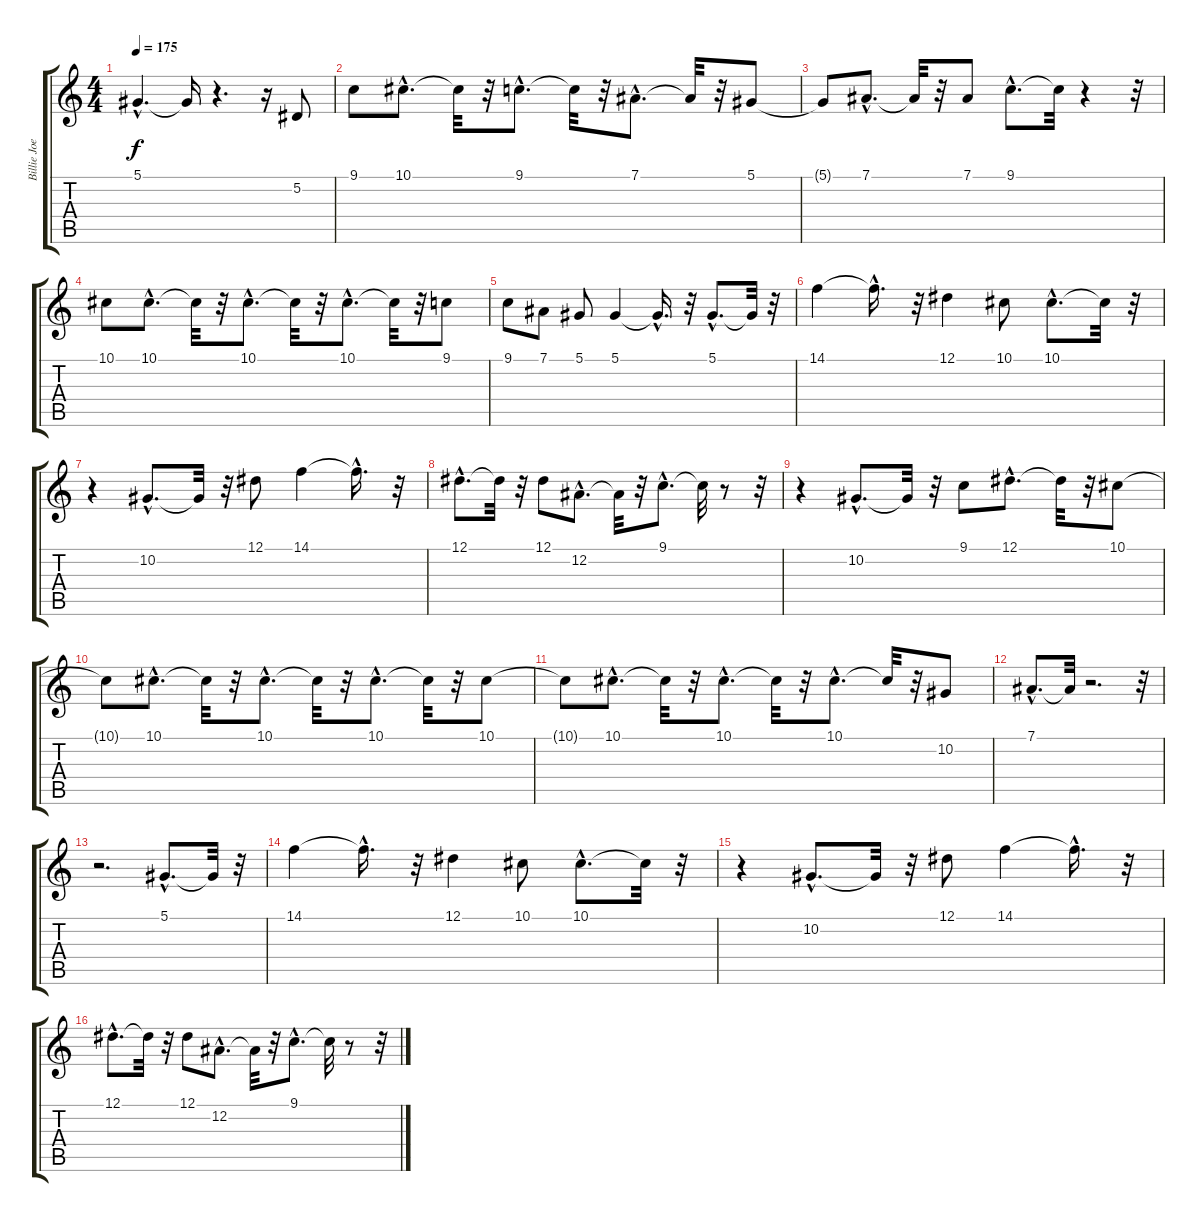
\track ("Billie Joe Vocal" "Billie Joe") {instrument altosax}
\staff {score tabs}
\tuning (Eb4 Bb3 Gb3 Db3 Ab2 Eb2) {hide}
\ts (4 4)
\tempo 175
\clef g2
\ks c
5.1{hac t}.4{d dy f} 5.1{t}.16 r.4{d} r.16 5.2.8 |
9.1.8 10.1{hac}.8{d} 10.1{t}.32 r.32 9.1{hac}.8{d} 9.1{t}.32 r.32 7.1{hac}.8{d} 7.1{t}.32 r.32 5.1.8 |
5.1{t}.8 7.1{hac}.8{d} 7.1{t}.32 r.32 7.1.8 9.1{hac}.8{d} 9.1{t}.32 r.4 r.32 |
10.1.8 10.1{hac}.8{d} 10.1{t}.32 r.32 10.1{hac}.8{d} 10.1{t}.32 r.32 10.1{hac}.8{d} 10.1{t}.32 r.32 9.1.8 |
9.1.8 7.1.8 5.1.8 5.1.4 5.1{hac t}.16{d} r.32 5.1{hac}.8{d} 5.1{t}.32 r.32 |
14.1.4 14.1{hac t}.16{d} r.32 12.1.4 10.1.8 10.1{hac}.8{d} 10.1{t}.32 r.32 |
r.4 10.2{hac}.8{d} 10.2{t}.32 r.32 12.1.8 14.1.4 14.1{hac t}.16{d} r.32 |
12.1{hac}.8{d} 12.1{t}.32 r.32 12.1.8 12.2{hac}.8{d} 12.2{t}.32 r.32 9.1{hac}.8{d} 9.1{t}.32 r.8 r.32 |
r.4 10.2{hac}.8{d} 10.2{t}.32 r.32 9.1.8 12.1{hac}.8{d} 12.1{t}.32 r.32 10.1.8 |
10.1{t}.8 10.1{hac}.8{d} 10.1{t}.32 r.32 10.1{hac}.8{d} 10.1{t}.32 r.32 10.1{hac}.8{d} 10.1{t}.32 r.32 10.1.8 |
10.1{t}.8 10.1{hac}.8{d} 10.1{t}.32 r.32 10.1{hac}.8{d} 10.1{t}.32 r.32 10.1{hac}.8{d} 10.1{t}.32 r.32 10.2.8 |
7.1{hac}.8{d} 7.1{t}.32 r.2{d} r.32 |
r.2{d} 5.1{hac}.8{d} 5.1{t}.32 r.32 |
14.1.4 14.1{hac t}.16{d} r.32 12.1.4 10.1.8 10.1{hac}.8{d} 10.1{t}.32 r.32 |
r.4 10.2{hac}.8{d} 10.2{t}.32 r.32 12.1.8 14.1.4 14.1{hac t}.16{d} r.32 |
12.1{hac}.8{d} 12.1{t}.32 r.32 12.1.8 12.2{hac}.8{d} 12.2{t}.32 r.32 9.1{hac}.8{d} 9.1{t}.32 r.8 r.32
